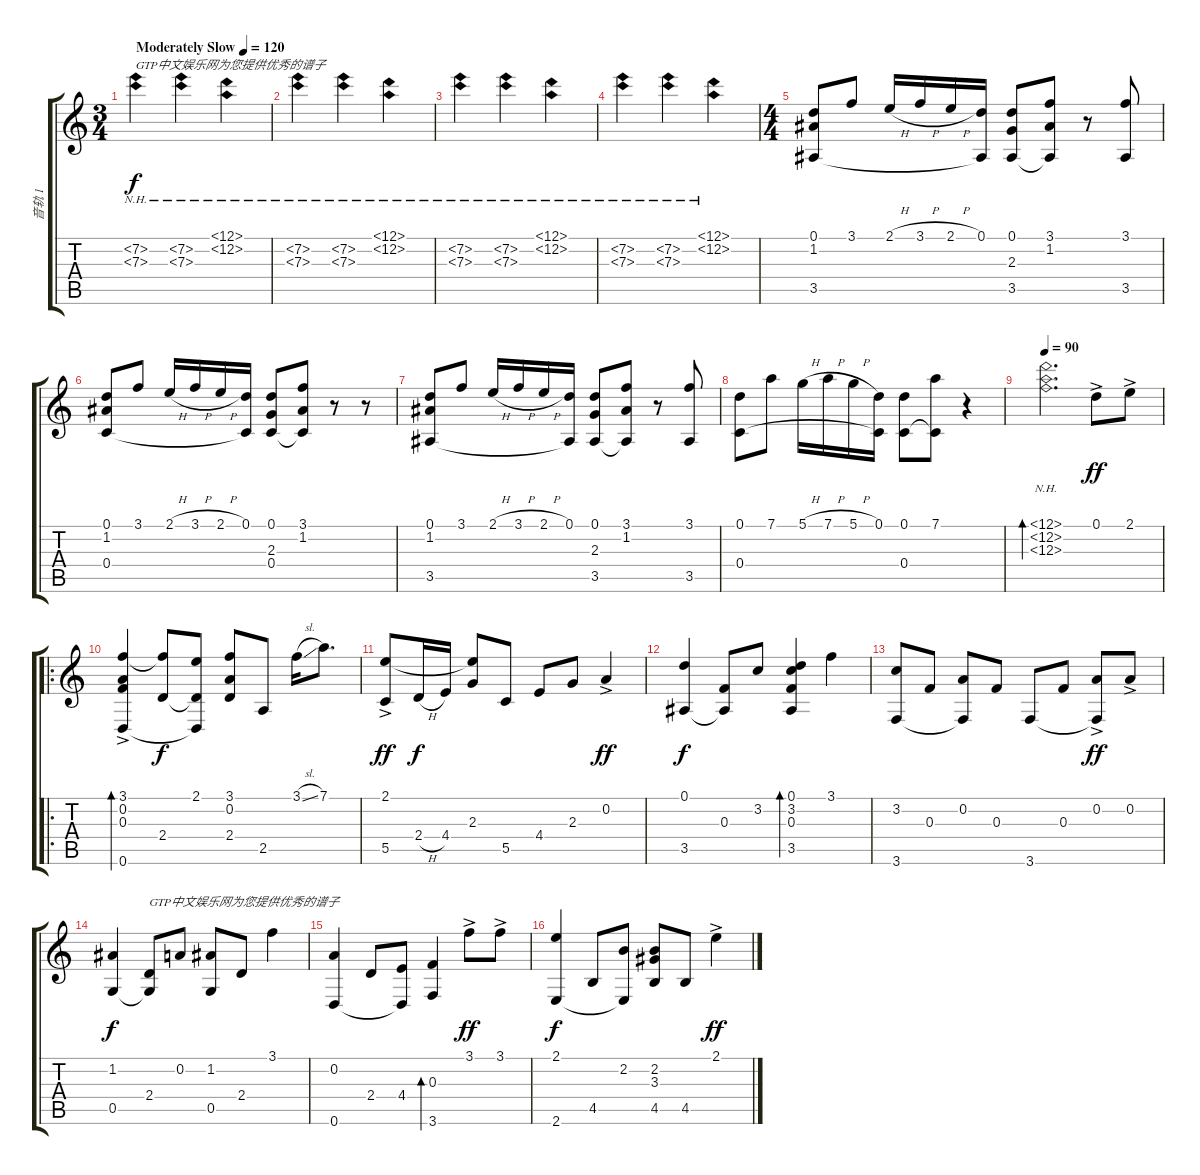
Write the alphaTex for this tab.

\track ("音轨 1" "音轨 1") {instrument acousticguitarsteel}
\staff {score tabs}
\tuning (D4 A3 F3 C3 G2 D2) {hide}
\ts (3 4)
\tempo (120 "Moderately Slow")
\clef g2
\ks c
(7.2{nh} 7.3{nh}).4{txt "GTP中文娱乐网为您提供优秀的谱子" dy f instrument acousticguitarsteel} (7.2{nh} 7.3{nh}).4 (12.1{nh} 12.2{nh}).4 |
(7.2{nh} 7.3{nh}).4 (7.2{nh} 7.3{nh}).4 (12.1{nh} 12.2{nh}).4 |
(7.2{nh} 7.3{nh}).4 (7.2{nh} 7.3{nh}).4 (12.1{nh} 12.2{nh}).4 |
(7.2{nh} 7.3{nh}).4 (7.2{nh} 7.3{nh}).4 (12.1{nh} 12.2{nh}).4 |
\ts (4 4)
(0.1 1.2 3.5).8 3.1.8 2.1{h}.16 3.1{h}.16 2.1{h}.16 (0.1 3.5{t}).16 (0.1 2.3 3.5).8 (3.1 1.2 3.5{t}).8 r.8 (3.1 3.5).8 |
(0.1 1.2 0.4).8 3.1.8 2.1{h}.16 3.1{h}.16 2.1{h}.16 (0.1 0.4{t}).16 (0.1 2.3 0.4).8 (3.1 1.2 0.4{t}).8 r.8 r.8 |
(0.1 1.2 3.5).8 3.1.8 2.1{h}.16 3.1{h}.16 2.1{h}.16 (0.1 3.5{t}).16 (0.1 2.3 3.5).8 (3.1 1.2 3.5{t}).8 r.8 (3.1 3.5).8 |
(0.1 0.4).8 7.1.8 5.1{h}.16 7.1{h}.16 5.1{h}.16 (0.1 0.4{t}).16 (0.1 0.4).8 (7.1 0.4{t}).8 r.4 |
\tempo 90
(12.1{nh} 12.2{nh} 12.3{nh}).2{d bd 240 instrument acousticguitarsteel} 0.1{ac}.8{dy ff} 2.1{ac}.8 |
\ro
(3.1{ac} 0.2 0.3 0.6).4{bd 240} (3.1{t} 2.4).8{dy f} (2.1 2.4{t} 0.6{t}).8 (3.1 0.2 2.4).8 2.5.8 3.1{sl}.16 7.1.8{d} |
(2.1{ac} 5.5).8{dy ff} 2.4{h}.16{dy f} 4.4.16 (2.1{t} 2.3).8 5.5.8 4.4.8 2.3.8 0.2{ac}.4{dy ff} |
(0.1 3.5).4{dy f} (0.3 3.5{t}).8 3.2.8 (0.1 3.2 0.3 3.5).4{bd 240} 3.1.4 |
(3.2 3.6).8 0.3.8 (0.2 3.6{t}).8 0.3.8 3.6.8 0.3.8 (0.2{ac} 3.6{t}).8{dy ff} 0.2{ac}.8 |
(1.2 0.5).4{dy f} (2.4 0.5{t}).8{txt "GTP中文娱乐网为您提供优秀的谱子"} 0.2.8 (1.2 0.5).8 2.4.8 3.1.4 |
(0.2 0.6).4 2.4.8 (4.4 0.6{t}).8 (0.3 3.6).4{bd 240} 3.1{ac}.8{dy ff} 3.1{ac}.8 |
(2.1 2.6).4{dy f} 4.5.8 (2.2 2.6{t}).8 (2.2 3.3 4.5).8 4.5.8 2.1{ac}.4{dy ff}
